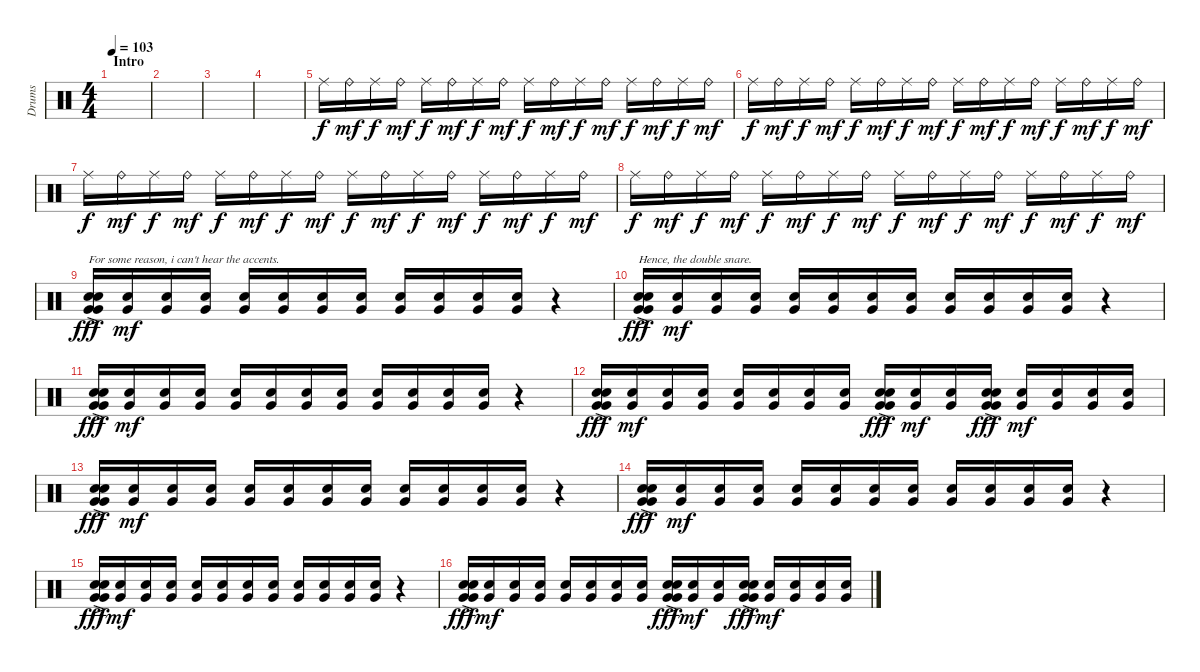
\track ("Drums" "Drums") {instrument percussion}
\staff {score}
\articulation defaults
\ts (4 4)
\section ("" "Intro")
\tempo 103
\clef neutral
\ks c
|
|
|
|
"Ride (middle)".16 "Ride (bell)".16{dy mf} "Ride (middle)".16{dy f} "Ride (bell)".16{dy mf} "Ride (middle)".16{dy f} "Ride (bell)".16{dy mf} "Ride (middle)".16{dy f} "Ride (bell)".16{dy mf} "Ride (middle)".16{dy f} "Ride (bell)".16{dy mf} "Ride (middle)".16{dy f} "Ride (bell)".16{dy mf} "Ride (middle)".16{dy f} "Ride (bell)".16{dy mf} "Ride (middle)".16{dy f} "Ride (bell)".16{dy mf} |
"Ride (middle)".16{dy f} "Ride (bell)".16{dy mf} "Ride (middle)".16{dy f} "Ride (bell)".16{dy mf} "Ride (middle)".16{dy f} "Ride (bell)".16{dy mf} "Ride (middle)".16{dy f} "Ride (bell)".16{dy mf} "Ride (middle)".16{dy f} "Ride (bell)".16{dy mf} "Ride (middle)".16{dy f} "Ride (bell)".16{dy mf} "Ride (middle)".16{dy f} "Ride (bell)".16{dy mf} "Ride (middle)".16{dy f} "Ride (bell)".16{dy mf} |
"Ride (middle)".16{dy f} "Ride (bell)".16{dy mf} "Ride (middle)".16{dy f} "Ride (bell)".16{dy mf} "Ride (middle)".16{dy f} "Ride (bell)".16{dy mf} "Ride (middle)".16{dy f} "Ride (bell)".16{dy mf} "Ride (middle)".16{dy f} "Ride (bell)".16{dy mf} "Ride (middle)".16{dy f} "Ride (bell)".16{dy mf} "Ride (middle)".16{dy f} "Ride (bell)".16{dy mf} "Ride (middle)".16{dy f} "Ride (bell)".16{dy mf} |
"Ride (middle)".16{dy f} "Ride (bell)".16{dy mf} "Ride (middle)".16{dy f} "Ride (bell)".16{dy mf} "Ride (middle)".16{dy f} "Ride (bell)".16{dy mf} "Ride (middle)".16{dy f} "Ride (bell)".16{dy mf} "Ride (middle)".16{dy f} "Ride (bell)".16{dy mf} "Ride (middle)".16{dy f} "Ride (bell)".16{dy mf} "Ride (middle)".16{dy f} "Ride (bell)".16{dy mf} "Ride (middle)".16{dy f} "Ride (bell)".16{dy mf} |
("Electric Snare (hit)" "Electric Snare (hit)"{ac} "Very Low Tom (hit)"{ac} "Very Low Tom (hit)").16{txt "For some reason, i can't hear the accents." dy fff} ("Electric Snare (hit)" "Very Low Tom (hit)").16{dy mf} ("Electric Snare (hit)" "Very Low Tom (hit)").16 ("Electric Snare (hit)" "Very Low Tom (hit)").16 ("Electric Snare (hit)" "Very Low Tom (hit)").16 ("Electric Snare (hit)" "Very Low Tom (hit)").16 ("Electric Snare (hit)" "Very Low Tom (hit)").16 ("Electric Snare (hit)" "Very Low Tom (hit)").16 ("Electric Snare (hit)" "Very Low Tom (hit)").16 ("Electric Snare (hit)" "Very Low Tom (hit)").16 ("Electric Snare (hit)" "Very Low Tom (hit)").16 ("Electric Snare (hit)" "Very Low Tom (hit)").16 r.4 |
("Electric Snare (hit)" "Electric Snare (hit)"{ac} "Very Low Tom (hit)"{ac} "Very Low Tom (hit)").16{txt "Hence, the double snare." dy fff} ("Electric Snare (hit)" "Very Low Tom (hit)").16{dy mf} ("Electric Snare (hit)" "Very Low Tom (hit)").16 ("Electric Snare (hit)" "Very Low Tom (hit)").16 ("Electric Snare (hit)" "Very Low Tom (hit)").16 ("Electric Snare (hit)" "Very Low Tom (hit)").16 ("Electric Snare (hit)" "Very Low Tom (hit)").16 ("Electric Snare (hit)" "Very Low Tom (hit)").16 ("Electric Snare (hit)" "Very Low Tom (hit)").16 ("Electric Snare (hit)" "Very Low Tom (hit)").16 ("Electric Snare (hit)" "Very Low Tom (hit)").16 ("Electric Snare (hit)" "Very Low Tom (hit)").16 r.4 |
("Electric Snare (hit)" "Electric Snare (hit)"{ac} "Very Low Tom (hit)"{ac} "Very Low Tom (hit)").16{dy fff} ("Electric Snare (hit)" "Very Low Tom (hit)").16{dy mf} ("Electric Snare (hit)" "Very Low Tom (hit)").16 ("Electric Snare (hit)" "Very Low Tom (hit)").16 ("Electric Snare (hit)" "Very Low Tom (hit)").16 ("Electric Snare (hit)" "Very Low Tom (hit)").16 ("Electric Snare (hit)" "Very Low Tom (hit)").16 ("Electric Snare (hit)" "Very Low Tom (hit)").16 ("Electric Snare (hit)" "Very Low Tom (hit)").16 ("Electric Snare (hit)" "Very Low Tom (hit)").16 ("Electric Snare (hit)" "Very Low Tom (hit)").16 ("Electric Snare (hit)" "Very Low Tom (hit)").16 r.4 |
("Electric Snare (hit)" "Electric Snare (hit)"{ac} "Very Low Tom (hit)"{ac} "Very Low Tom (hit)").16{dy fff} ("Electric Snare (hit)" "Very Low Tom (hit)").16{dy mf} ("Electric Snare (hit)" "Very Low Tom (hit)").16 ("Electric Snare (hit)" "Very Low Tom (hit)").16 ("Electric Snare (hit)" "Very Low Tom (hit)").16 ("Electric Snare (hit)" "Very Low Tom (hit)").16 ("Electric Snare (hit)" "Very Low Tom (hit)").16 ("Electric Snare (hit)" "Very Low Tom (hit)").16 ("Electric Snare (hit)" "Electric Snare (hit)"{ac} "Very Low Tom (hit)"{ac} "Very Low Tom (hit)").16{dy fff} ("Electric Snare (hit)" "Very Low Tom (hit)").16{dy mf} ("Electric Snare (hit)" "Very Low Tom (hit)").16 ("Electric Snare (hit)" "Electric Snare (hit)"{ac} "Very Low Tom (hit)"{ac} "Very Low Tom (hit)").16{dy fff} ("Electric Snare (hit)" "Very Low Tom (hit)").16{dy mf} ("Electric Snare (hit)" "Very Low Tom (hit)").16 ("Electric Snare (hit)" "Very Low Tom (hit)").16 ("Electric Snare (hit)" "Very Low Tom (hit)").16 |
("Electric Snare (hit)" "Electric Snare (hit)"{ac} "Very Low Tom (hit)"{ac} "Very Low Tom (hit)").16{dy fff} ("Electric Snare (hit)" "Very Low Tom (hit)").16{dy mf} ("Electric Snare (hit)" "Very Low Tom (hit)").16 ("Electric Snare (hit)" "Very Low Tom (hit)").16 ("Electric Snare (hit)" "Very Low Tom (hit)").16 ("Electric Snare (hit)" "Very Low Tom (hit)").16 ("Electric Snare (hit)" "Very Low Tom (hit)").16 ("Electric Snare (hit)" "Very Low Tom (hit)").16 ("Electric Snare (hit)" "Very Low Tom (hit)").16 ("Electric Snare (hit)" "Very Low Tom (hit)").16 ("Electric Snare (hit)" "Very Low Tom (hit)").16 ("Electric Snare (hit)" "Very Low Tom (hit)").16 r.4 |
("Electric Snare (hit)" "Electric Snare (hit)"{ac} "Very Low Tom (hit)"{ac} "Very Low Tom (hit)").16{dy fff} ("Electric Snare (hit)" "Very Low Tom (hit)").16{dy mf} ("Electric Snare (hit)" "Very Low Tom (hit)").16 ("Electric Snare (hit)" "Very Low Tom (hit)").16 ("Electric Snare (hit)" "Very Low Tom (hit)").16 ("Electric Snare (hit)" "Very Low Tom (hit)").16 ("Electric Snare (hit)" "Very Low Tom (hit)").16 ("Electric Snare (hit)" "Very Low Tom (hit)").16 ("Electric Snare (hit)" "Very Low Tom (hit)").16 ("Electric Snare (hit)" "Very Low Tom (hit)").16 ("Electric Snare (hit)" "Very Low Tom (hit)").16 ("Electric Snare (hit)" "Very Low Tom (hit)").16 r.4 |
("Electric Snare (hit)" "Electric Snare (hit)"{ac} "Very Low Tom (hit)"{ac} "Very Low Tom (hit)").16{dy fff} ("Electric Snare (hit)" "Very Low Tom (hit)").16{dy mf} ("Electric Snare (hit)" "Very Low Tom (hit)").16 ("Electric Snare (hit)" "Very Low Tom (hit)").16 ("Electric Snare (hit)" "Very Low Tom (hit)").16 ("Electric Snare (hit)" "Very Low Tom (hit)").16 ("Electric Snare (hit)" "Very Low Tom (hit)").16 ("Electric Snare (hit)" "Very Low Tom (hit)").16 ("Electric Snare (hit)" "Very Low Tom (hit)").16 ("Electric Snare (hit)" "Very Low Tom (hit)").16 ("Electric Snare (hit)" "Very Low Tom (hit)").16 ("Electric Snare (hit)" "Very Low Tom (hit)").16 r.4 |
("Electric Snare (hit)" "Electric Snare (hit)"{ac} "Very Low Tom (hit)"{ac} "Very Low Tom (hit)").16{dy fff} ("Electric Snare (hit)" "Very Low Tom (hit)").16{dy mf} ("Electric Snare (hit)" "Very Low Tom (hit)").16 ("Electric Snare (hit)" "Very Low Tom (hit)").16 ("Electric Snare (hit)" "Very Low Tom (hit)").16 ("Electric Snare (hit)" "Very Low Tom (hit)").16 ("Electric Snare (hit)" "Very Low Tom (hit)").16 ("Electric Snare (hit)" "Very Low Tom (hit)").16 ("Electric Snare (hit)" "Electric Snare (hit)"{ac} "Very Low Tom (hit)"{ac} "Very Low Tom (hit)").16{dy fff} ("Electric Snare (hit)" "Very Low Tom (hit)").16{dy mf} ("Electric Snare (hit)" "Very Low Tom (hit)").16 ("Electric Snare (hit)" "Electric Snare (hit)"{ac} "Very Low Tom (hit)"{ac} "Very Low Tom (hit)").16{dy fff} ("Electric Snare (hit)" "Very Low Tom (hit)").16{dy mf} ("Electric Snare (hit)" "Very Low Tom (hit)").16 ("Electric Snare (hit)" "Very Low Tom (hit)").16 ("Electric Snare (hit)" "Very Low Tom (hit)").16
